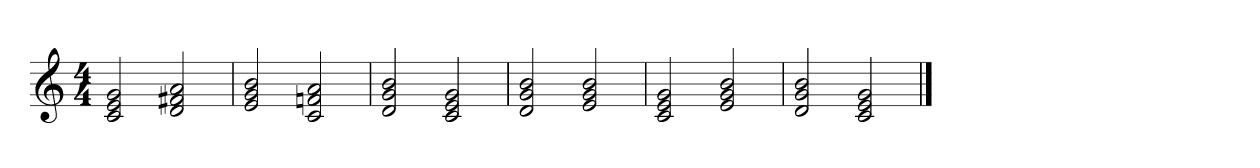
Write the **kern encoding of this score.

**kern
*part1
*staff1
*clefG2
*M4/4
=1
2c 2e 2g
2d 2f#X 2a
=2
2e 2g 2b
2fn 2a 2c
=3
2g 2b 2d
2c 2e 2g
=4
2g 2b 2d
2e 2g 2b
=5
2c 2e 2g
2e 2g 2b
=6
2g 2b 2d
2c 2e 2g
==
*-
